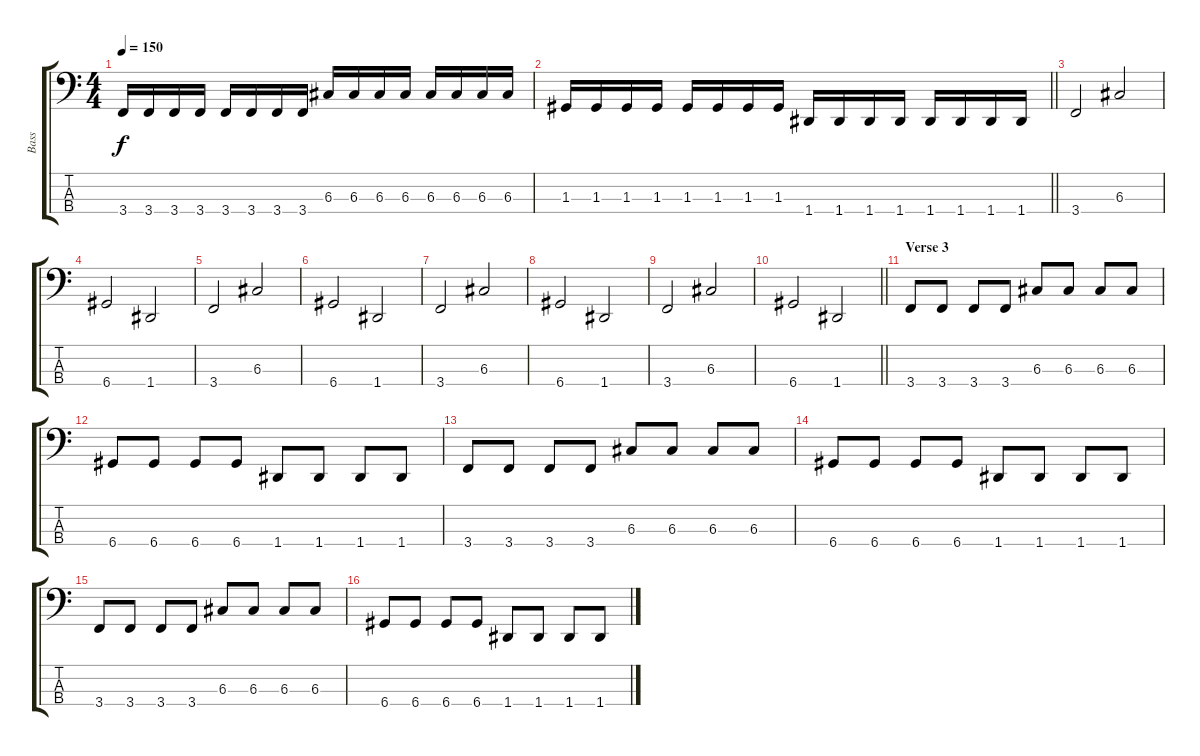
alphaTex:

\track ("Bass" "Bass") {instrument electricbasspick}
\staff {score tabs}
\tuning (F2 C2 G1 D1) {hide}
\ts (4 4)
\tempo 150
\clef f4
\ks c
3.4.16{dy f} 3.4.16 3.4.16 3.4.16 3.4.16 3.4.16 3.4.16 3.4.16 6.3.16 6.3.16 6.3.16 6.3.16 6.3.16 6.3.16 6.3.16 6.3.16 |
\barLineRight lightlight
1.3.16 1.3.16 1.3.16 1.3.16 1.3.16 1.3.16 1.3.16 1.3.16 1.4.16 1.4.16 1.4.16 1.4.16 1.4.16 1.4.16 1.4.16 1.4.16 |
\section ("" "")
3.4.2 6.3.2 |
6.4.2 1.4.2 |
3.4.2 6.3.2 |
6.4.2 1.4.2 |
3.4.2 6.3.2 |
6.4.2 1.4.2 |
3.4.2 6.3.2 |
\barLineRight lightlight
6.4.2 1.4.2 |
\section ("" "Verse 3")
3.4.8 3.4.8 3.4.8 3.4.8 6.3.8 6.3.8 6.3.8 6.3.8 |
6.4.8 6.4.8 6.4.8 6.4.8 1.4.8 1.4.8 1.4.8 1.4.8 |
3.4.8 3.4.8 3.4.8 3.4.8 6.3.8 6.3.8 6.3.8 6.3.8 |
6.4.8 6.4.8 6.4.8 6.4.8 1.4.8 1.4.8 1.4.8 1.4.8 |
3.4.8 3.4.8 3.4.8 3.4.8 6.3.8 6.3.8 6.3.8 6.3.8 |
6.4.8 6.4.8 6.4.8 6.4.8 1.4.8 1.4.8 1.4.8 1.4.8
